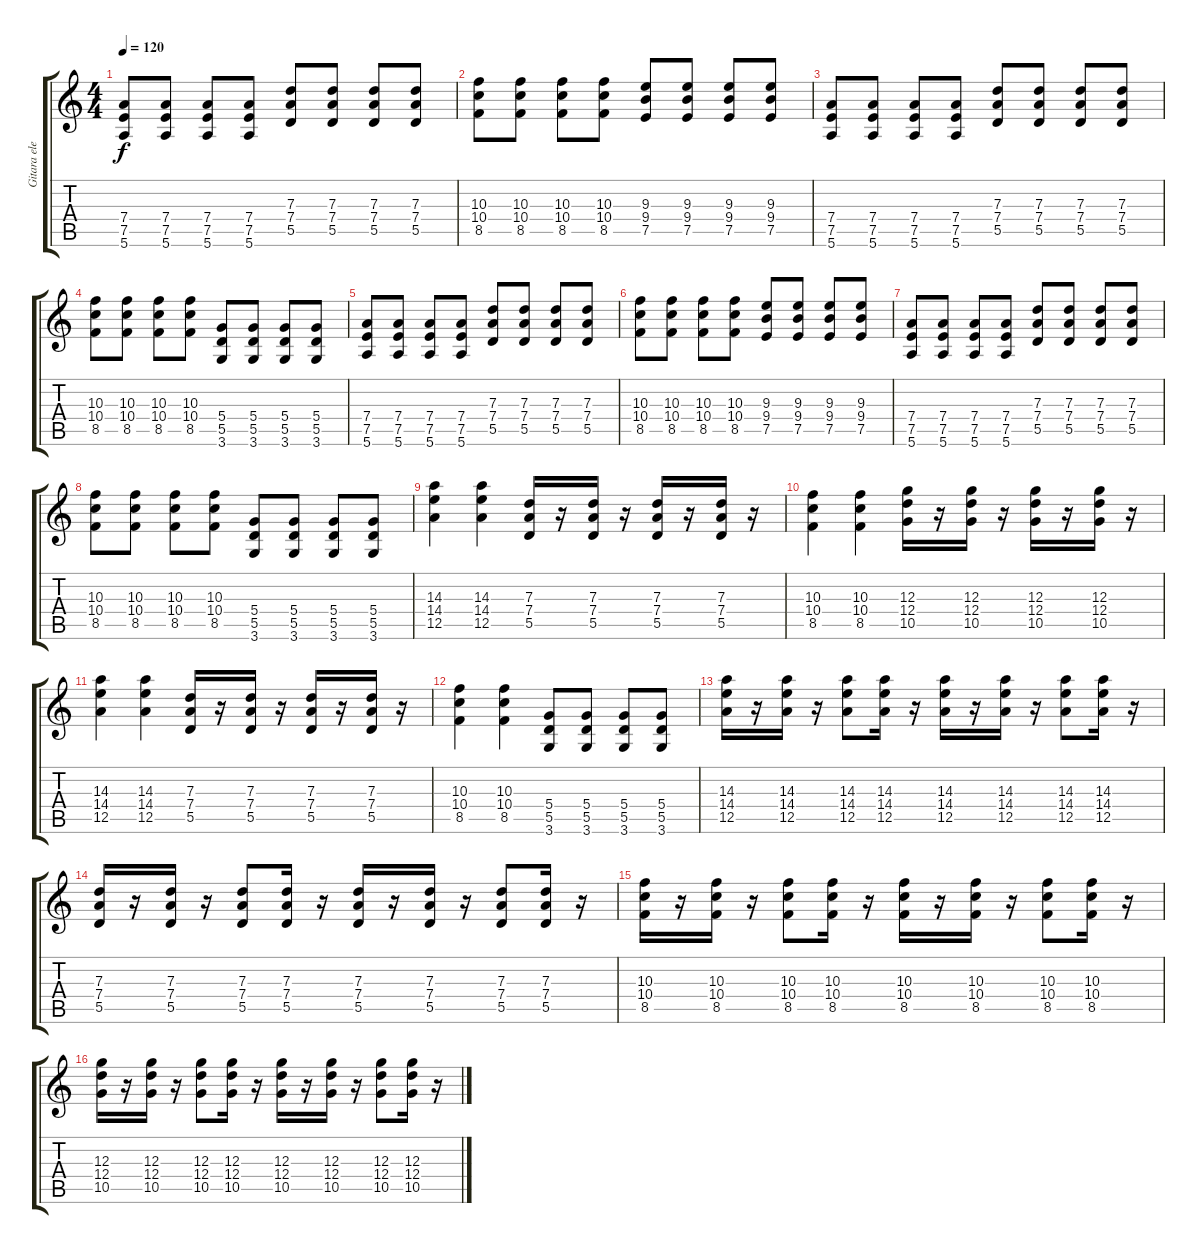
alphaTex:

\track ("Gitara elektryczna (II)" "Gitara ele") {instrument distortionguitar}
\staff {score tabs}
\tuning (E4 B3 G3 D3 A2 E2) {hide}
\ts (4 4)
\tempo 120
\clef g2
\ks c
(7.4 7.5 5.6).8{dy f} (7.4 7.5 5.6).8 (7.4 7.5 5.6).8 (7.4 7.5 5.6).8 (7.3 7.4 5.5).8 (7.3 7.4 5.5).8 (7.3 7.4 5.5).8 (7.3 7.4 5.5).8 |
(10.3 10.4 8.5).8 (10.3 10.4 8.5).8 (10.3 10.4 8.5).8 (10.3 10.4 8.5).8 (9.3 9.4 7.5).8 (9.3 9.4 7.5).8 (9.3 9.4 7.5).8 (9.3 9.4 7.5).8 |
(7.4 7.5 5.6).8 (7.4 7.5 5.6).8 (7.4 7.5 5.6).8 (7.4 7.5 5.6).8 (7.3 7.4 5.5).8 (7.3 7.4 5.5).8 (7.3 7.4 5.5).8 (7.3 7.4 5.5).8 |
(10.3 10.4 8.5).8 (10.3 10.4 8.5).8 (10.3 10.4 8.5).8 (10.3 10.4 8.5).8 (5.4 5.5 3.6).8 (5.4 5.5 3.6).8 (5.4 5.5 3.6).8 (5.4 5.5 3.6).8 |
(7.4 7.5 5.6).8 (7.4 7.5 5.6).8 (7.4 7.5 5.6).8 (7.4 7.5 5.6).8 (7.3 7.4 5.5).8 (7.3 7.4 5.5).8 (7.3 7.4 5.5).8 (7.3 7.4 5.5).8 |
(10.3 10.4 8.5).8 (10.3 10.4 8.5).8 (10.3 10.4 8.5).8 (10.3 10.4 8.5).8 (9.3 9.4 7.5).8 (9.3 9.4 7.5).8 (9.3 9.4 7.5).8 (9.3 9.4 7.5).8 |
(7.4 7.5 5.6).8 (7.4 7.5 5.6).8 (7.4 7.5 5.6).8 (7.4 7.5 5.6).8 (7.3 7.4 5.5).8 (7.3 7.4 5.5).8 (7.3 7.4 5.5).8 (7.3 7.4 5.5).8 |
(10.3 10.4 8.5).8 (10.3 10.4 8.5).8 (10.3 10.4 8.5).8 (10.3 10.4 8.5).8 (5.4 5.5 3.6).8 (5.4 5.5 3.6).8 (5.4 5.5 3.6).8 (5.4 5.5 3.6).8 |
(14.3 14.4 12.5).4 (14.3 14.4 12.5).4 (7.3 7.4 5.5).16 r.16 (7.3 7.4 5.5).16 r.16 (7.3 7.4 5.5).16 r.16 (7.3 7.4 5.5).16 r.16 |
(10.3 10.4 8.5).4 (10.3 10.4 8.5).4 (12.3 12.4 10.5).16 r.16 (12.3 12.4 10.5).16 r.16 (12.3 12.4 10.5).16 r.16 (12.3 12.4 10.5).16 r.16 |
(14.3 14.4 12.5).4 (14.3 14.4 12.5).4 (7.3 7.4 5.5).16 r.16 (7.3 7.4 5.5).16 r.16 (7.3 7.4 5.5).16 r.16 (7.3 7.4 5.5).16 r.16 |
(10.3 10.4 8.5).4 (10.3 10.4 8.5).4 (5.4 5.5 3.6).8 (5.4 5.5 3.6).8 (5.4 5.5 3.6).8 (5.4 5.5 3.6).8 |
(14.3 14.4 12.5).16 r.16 (14.3 14.4 12.5).16 r.16 (14.3 14.4 12.5).8 (14.3 14.4 12.5).16 r.16 (14.3 14.4 12.5).16 r.16 (14.3 14.4 12.5).16 r.16 (14.3 14.4 12.5).8 (14.3 14.4 12.5).16 r.16 |
(7.3 7.4 5.5).16 r.16 (7.3 7.4 5.5).16 r.16 (7.3 7.4 5.5).8 (7.3 7.4 5.5).16 r.16 (7.3 7.4 5.5).16 r.16 (7.3 7.4 5.5).16 r.16 (7.3 7.4 5.5).8 (7.3 7.4 5.5).16 r.16 |
(10.3 10.4 8.5).16 r.16 (10.3 10.4 8.5).16 r.16 (10.3 10.4 8.5).8 (10.3 10.4 8.5).16 r.16 (10.3 10.4 8.5).16 r.16 (10.3 10.4 8.5).16 r.16 (10.3 10.4 8.5).8 (10.3 10.4 8.5).16 r.16 |
(12.3 12.4 10.5).16 r.16 (12.3 12.4 10.5).16 r.16 (12.3 12.4 10.5).8 (12.3 12.4 10.5).16 r.16 (12.3 12.4 10.5).16 r.16 (12.3 12.4 10.5).16 r.16 (12.3 12.4 10.5).8 (12.3 12.4 10.5).16 r.16
